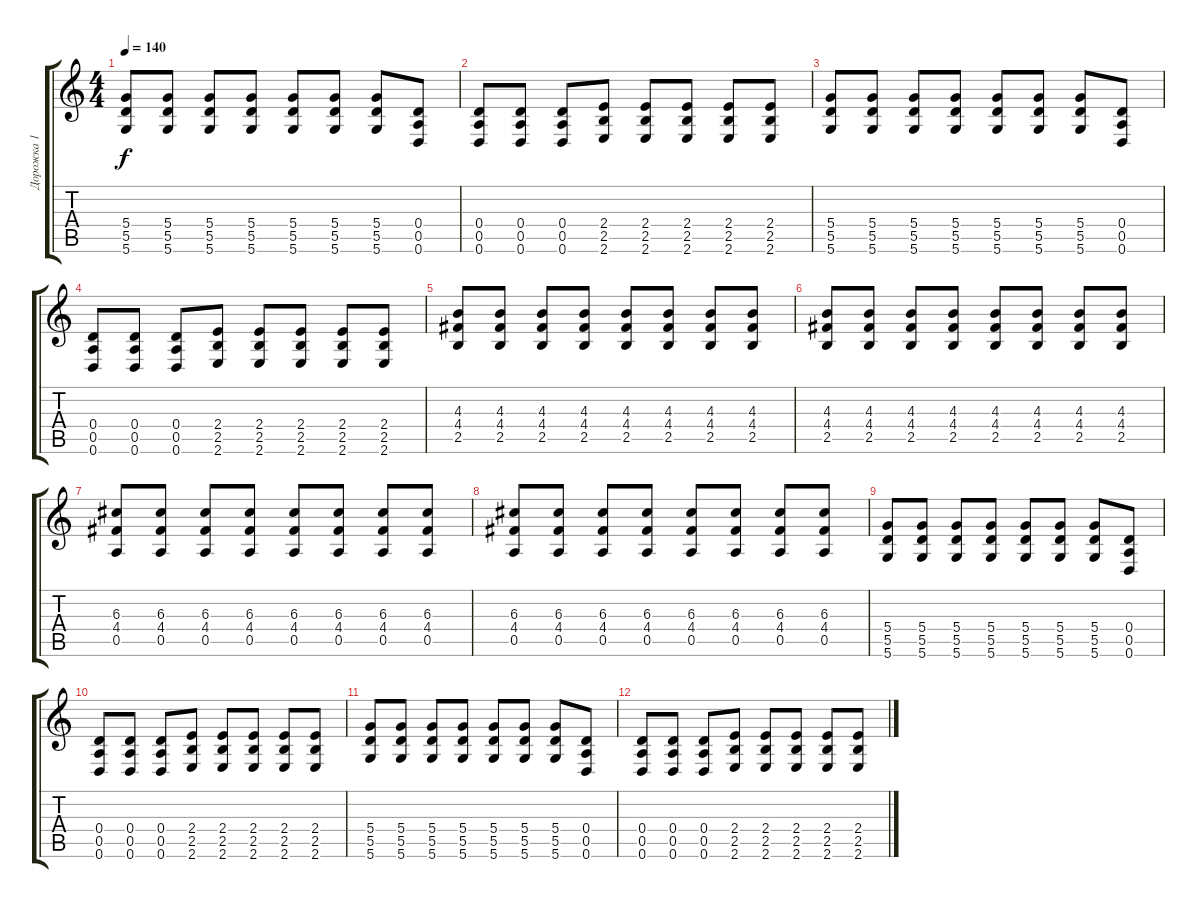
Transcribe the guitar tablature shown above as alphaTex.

\track ("Дорожка 1" "Дорожка 1") {instrument overdrivenguitar}
\staff {score tabs}
\tuning (E4 B3 G3 D3 A2 D2) {hide}
\ts (4 4)
\tempo 140
\clef g2
\ks c
(5.4 5.5 5.6).8{dy f} (5.4 5.5 5.6).8 (5.4 5.5 5.6).8 (5.4 5.5 5.6).8 (5.4 5.5 5.6).8 (5.4 5.5 5.6).8 (5.4 5.5 5.6).8 (0.4 0.5 0.6).8 |
(0.4 0.5 0.6).8 (0.4 0.5 0.6).8 (0.4 0.5 0.6).8 (2.4 2.5 2.6).8 (2.4 2.5 2.6).8 (2.4 2.5 2.6).8 (2.4 2.5 2.6).8 (2.4 2.5 2.6).8 |
(5.4 5.5 5.6).8 (5.4 5.5 5.6).8 (5.4 5.5 5.6).8 (5.4 5.5 5.6).8 (5.4 5.5 5.6).8 (5.4 5.5 5.6).8 (5.4 5.5 5.6).8 (0.4 0.5 0.6).8 |
(0.4 0.5 0.6).8 (0.4 0.5 0.6).8 (0.4 0.5 0.6).8 (2.4 2.5 2.6).8 (2.4 2.5 2.6).8 (2.4 2.5 2.6).8 (2.4 2.5 2.6).8 (2.4 2.5 2.6).8 |
(4.3 4.4 2.5).8 (4.3 4.4 2.5).8 (4.3 4.4 2.5).8 (4.3 4.4 2.5).8 (4.3 4.4 2.5).8 (4.3 4.4 2.5).8 (4.3 4.4 2.5).8 (4.3 4.4 2.5).8 |
(4.3 4.4 2.5).8 (4.3 4.4 2.5).8 (4.3 4.4 2.5).8 (4.3 4.4 2.5).8 (4.3 4.4 2.5).8 (4.3 4.4 2.5).8 (4.3 4.4 2.5).8 (4.3 4.4 2.5).8 |
(6.3 4.4 0.5).8 (6.3 4.4 0.5).8 (6.3 4.4 0.5).8 (6.3 4.4 0.5).8 (6.3 4.4 0.5).8 (6.3 4.4 0.5).8 (6.3 4.4 0.5).8 (6.3 4.4 0.5).8 |
(6.3 4.4 0.5).8 (6.3 4.4 0.5).8 (6.3 4.4 0.5).8 (6.3 4.4 0.5).8 (6.3 4.4 0.5).8 (6.3 4.4 0.5).8 (6.3 4.4 0.5).8 (6.3 4.4 0.5).8 |
(5.4 5.5 5.6).8 (5.4 5.5 5.6).8 (5.4 5.5 5.6).8 (5.4 5.5 5.6).8 (5.4 5.5 5.6).8 (5.4 5.5 5.6).8 (5.4 5.5 5.6).8 (0.4 0.5 0.6).8 |
(0.4 0.5 0.6).8 (0.4 0.5 0.6).8 (0.4 0.5 0.6).8 (2.4 2.5 2.6).8 (2.4 2.5 2.6).8 (2.4 2.5 2.6).8 (2.4 2.5 2.6).8 (2.4 2.5 2.6).8 |
(5.4 5.5 5.6).8 (5.4 5.5 5.6).8 (5.4 5.5 5.6).8 (5.4 5.5 5.6).8 (5.4 5.5 5.6).8 (5.4 5.5 5.6).8 (5.4 5.5 5.6).8 (0.4 0.5 0.6).8 |
(0.4 0.5 0.6).8 (0.4 0.5 0.6).8 (0.4 0.5 0.6).8 (2.4 2.5 2.6).8 (2.4 2.5 2.6).8 (2.4 2.5 2.6).8 (2.4 2.5 2.6).8 (2.4 2.5 2.6).8
